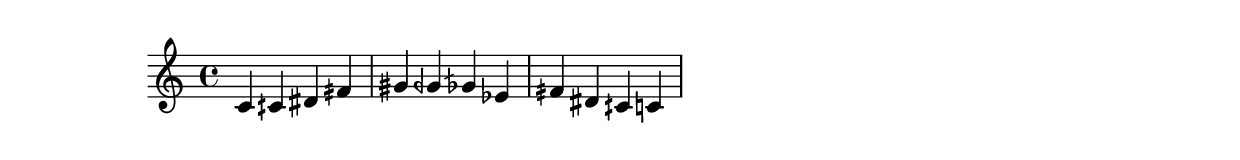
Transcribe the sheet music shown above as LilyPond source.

%% Do not edit this file; it is auto-generated from input/new
%% This file is in the public domain.
\version "2.12.0"
\header {
  texidoces = "
El «Makam» es un tipo de melodía de Turquía que
utiliza intervalos microtonales de 1/9 de tono.  Consulte el
archivo de inicio @code{makam.ly} (véase el 'Manual de
aprendizaje @version{}, 4.6.3 Otras fuentes de información' para
averiguar la situación de este archivo) para ver detalles de los
nombres de las notas y las alteraciones.

"
  doctitlees = "El «Makam»"

  lsrtags = "pitches,world-music"
  texidoc = "Makam is a type of melody from Turkey using 1/9th-tone
microtonal alterations.  Consult the initialization file
@code{makam.ly} (see the `Learning Manual @version{},
4.6.3 Other sources of information' for the location of this file)
for details of pitch names and alterations."
  doctitle = "Makam example"
} % begin verbatim


% Initialize makam settings
\include "makam.ly"

\relative c' {
  \set Staff.keySignature = #`((3 . ,BAKIYE) (6 . ,(- KOMA)))
  c4 cc db fk
  gbm4 gfc gfb efk
  fk4 db cc c
}
